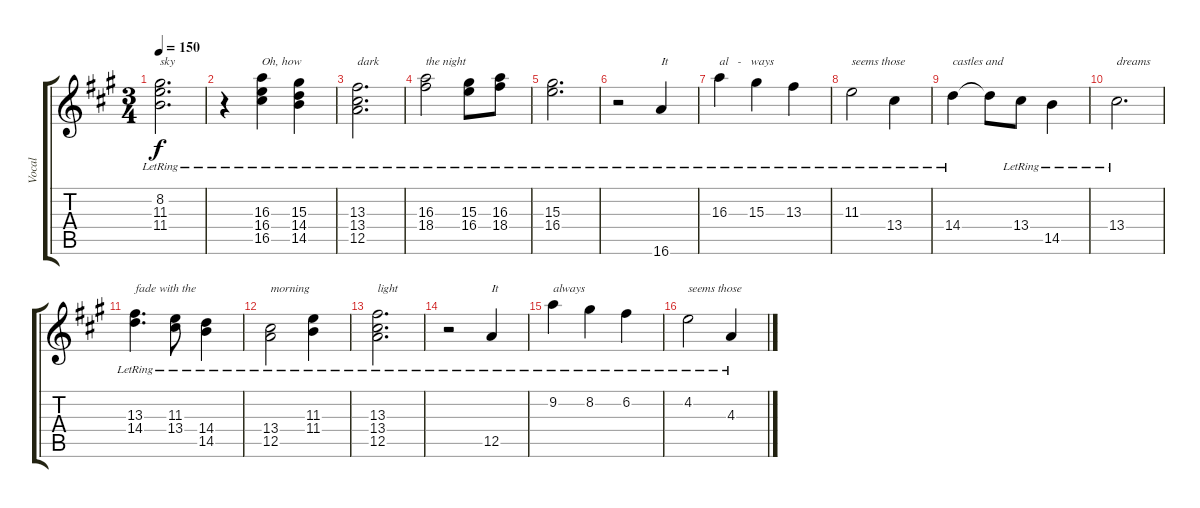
\track ("Vocal" "Vocal") {instrument acousticguitarnylon}
\staff {score tabs}
\tuning (F4 C4 F3 C3 A2 F2) {hide}
\ts (3 4)
\tempo 150
\clef g2
\ks f#minor
(8.2{lr} 11.3{lr} 11.4{lr}).2{d txt "sky" dy f} |
r.4 (16.3{lr} 16.4{lr} 16.5{lr}).4{txt "Oh, how"} (15.3{lr} 14.4{lr} 14.5{lr}).4 |
(13.3{lr} 13.4{lr} 12.5{lr}).2{d txt "dark"} |
(16.3{lr} 18.4{lr}).2{txt "the night"} (15.3{lr} 16.4{lr}).8 (16.3{lr} 18.4{lr}).8 |
(15.3{lr} 16.4{lr}).2{d} |
r.2 16.6{lr}.4{txt "It"} |
16.3{lr}.4{txt "al   -   ways"} 15.3{lr}.4 13.3{lr}.4 |
11.3{lr}.2{txt "seems those"} 13.4{lr}.4 |
14.4{lr}.4{txt "castles and"} 14.4{t}.8 13.4{lr}.8 14.5{lr}.4 |
13.4{lr}.2{d txt "dreams"} |
(13.3{lr} 14.4{lr}).4{d txt "fade with the"} (11.3{lr} 13.4{lr}).8 (14.4{lr} 14.5{lr}).4 |
(13.4{lr} 12.5{lr}).2{txt "morning"} (11.3{lr} 11.4{lr}).4 |
(13.3{lr} 13.4{lr} 12.5{lr}).2{d txt "light"} |
r.2 12.5{lr}.4{txt "It"} |
9.2{lr}.4{txt "always"} 8.2{lr}.4 6.2{lr}.4 |
4.2{lr}.2{txt "seems those"} 4.3{lr}.4
